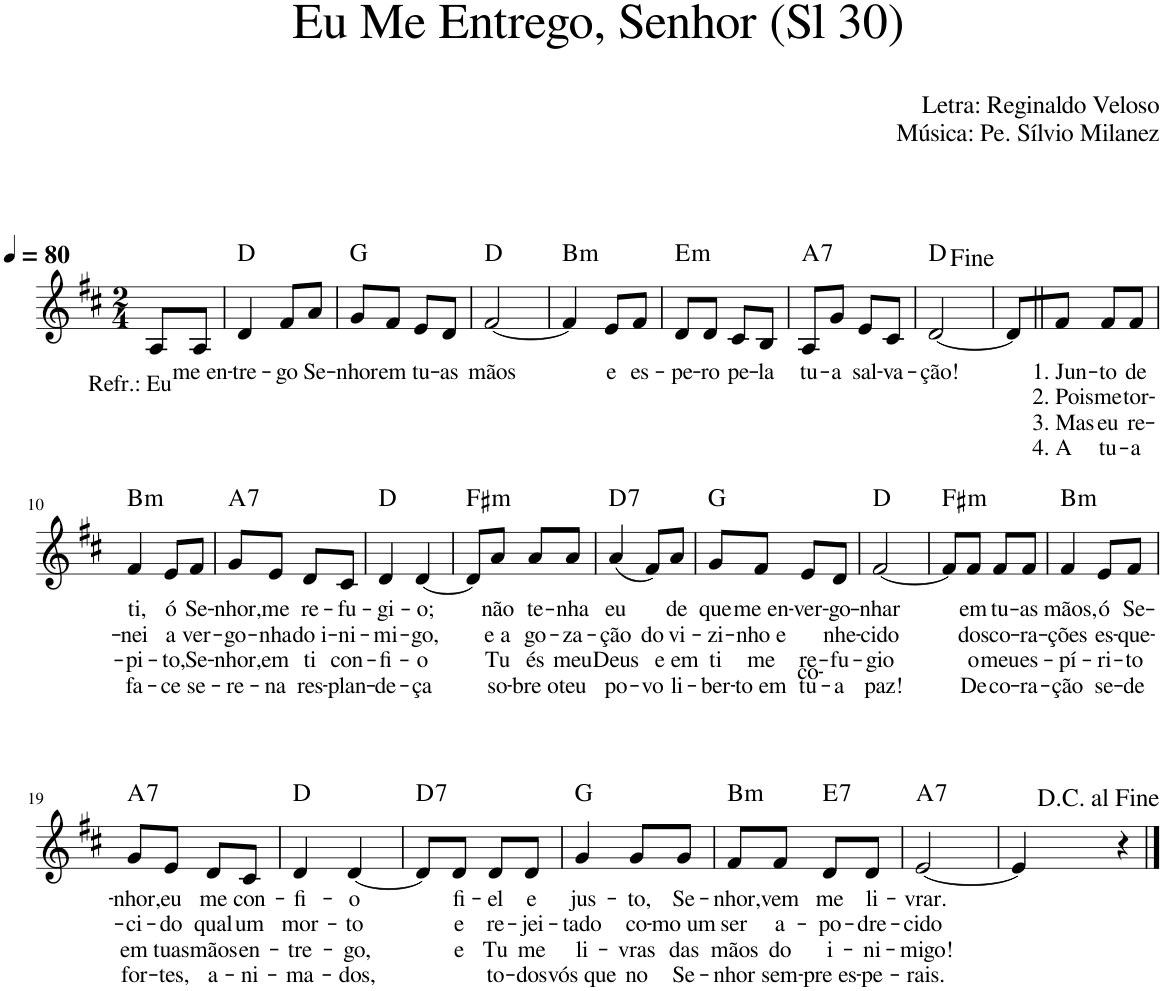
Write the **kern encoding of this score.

**kern	**text	**text	**text	**text	**harte
*part1	*part1	*part1	*part1	*part1	*part1
*staff1	*staff1	*staff1	*staff1	*staff1	*
*I"Voz	*	*	*	*	*
*I'Vo.	*	*	*	*	*
*clefG2	*	*	*	*	*
*k[f#c#]	*	*	*	*	*
*M2/4	*	*	*	*	*
*MM80	*	*	*	*	*
=1	=1	=1	=1	=1	=1
!	!LO:LY:b	!	!	!	!
8A/L	Refr.: Eu	.	.	.	.
!	!LO:LY:b	!	!	!	!
8A/J	me en-	.	.	.	.
=2	=2	=2	=2	=2	=2
!	!LO:LY:b	!	!	!	!
4d/	-tre-	.	.	.	D:maj
!	!LO:LY:b	!	!	!	!
8f#/L	-go	.	.	.	.
!	!LO:LY:b	!	!	!	!
8a/J	Se-	.	.	.	.
=3	=3	=3	=3	=3	=3
!	!LO:LY:b	!	!	!	!
8g/L	-nhor	.	.	.	G:maj
!	!LO:LY:b	!	!	!	!
8f#/J	em	.	.	.	.
!	!LO:LY:b	!	!	!	!
8e/L	tu-	.	.	.	.
!	!LO:LY:b	!	!	!	!
8d/J	-as	.	.	.	.
=4	=4	=4	=4	=4	=4
!	!LO:LY:b	!	!	!	!
[2f#/	mãos	.	.	.	D:maj
=5	=5	=5	=5	=5	=5
!	!	!	!	!	!LO:H:kt=m
4f#/]	.	.	.	.	B:min
!	!LO:LY:b	!	!	!	!
8e/L	e	.	.	.	.
!	!LO:LY:b	!	!	!	!
8f#/J	es-	.	.	.	.
=6	=6	=6	=6	=6	=6
!	!LO:LY:b	!	!	!	!LO:H:kt=m
8d/L	-pe-	.	.	.	E:min
!	!LO:LY:b	!	!	!	!
8d/J	-ro	.	.	.	.
!	!LO:LY:b	!	!	!	!
8c#/L	pe-	.	.	.	.
!	!LO:LY:b	!	!	!	!
8B/J	-la	.	.	.	.
=7	=7	=7	=7	=7	=7
!	!LO:LY:b	!	!	!	!LO:H:kt=7
8A/L	tu-	.	.	.	A:7
!	!LO:LY:b	!	!	!	!
8g/J	-a	.	.	.	.
!	!LO:LY:b	!	!	!	!
8e/L	sal-	.	.	.	.
!	!LO:LY:b	!	!	!	!
8c#/J	-va-	.	.	.	.
=8	=8	=8	=8	=8	=8
!	!LO:LY:b	!	!	!	!
[2d/	-ção!	.	.	.	D:maj
=9	=9	=9	=9	=9	=9
8d/L]	.	.	.	.	.
!	!LO:LY:b	!LO:LY:b	!LO:LY:b	!LO:LY:b	!
8f#/J	1. Jun-	2. Pois	3. Mas	4. A	.
!	!LO:LY:b	!LO:LY:b	!LO:LY:b	!LO:LY:b	!
8f#/L	-to	me	eu	tu-	.
!	!LO:LY:b	!LO:LY:b	!LO:LY:b	!LO:LY:b	!
8f#/J	de	tor-	re-	-a	.
!!LO:LB:g=z
=10	=10	=10	=10	=10	=10
!	!LO:LY:b	!LO:LY:b	!LO:LY:b	!LO:LY:b	!LO:H:kt=m
4f#/	ti,	-nei	-pi-	fa-	B:min
!	!LO:LY:b	!LO:LY:b	!LO:LY:b	!LO:LY:b	!
8e/L	ó	a	-to,	-ce	.
!	!LO:LY:b	!LO:LY:b	!LO:LY:b	!LO:LY:b	!
8f#/J	Se-	ver-	Se-	se-	.
=11	=11	=11	=11	=11	=11
!	!LO:LY:b	!LO:LY:b	!LO:LY:b	!LO:LY:b	!LO:H:kt=7
8g/L	-nhor,	-go-	-nhor,	-re-	A:7
!	!LO:LY:b	!LO:LY:b	!LO:LY:b	!LO:LY:b	!
8e/J	me	-nha	em	-na	.
!	!LO:LY:b	!LO:LY:b	!LO:LY:b	!LO:LY:b	!
8d/L	re-	do i-	ti	res-	.
!	!LO:LY:b	!LO:LY:b	!LO:LY:b	!LO:LY:b	!
8c#/J	-fu-	-ni-	con-	-plan-	.
=12	=12	=12	=12	=12	=12
!	!LO:LY:b	!LO:LY:b	!LO:LY:b	!LO:LY:b	!
4d/	-gi-	-mi-	-fi-	-de-	D:maj
!	!LO:LY:b	!LO:LY:b	!LO:LY:b	!LO:LY:b	!
[4d/	-o;	-go,	-o	-ça	.
=13	=13	=13	=13	=13	=13
!	!	!	!	!	!LO:H:kt=m
8d/L]	.	.	.	.	F#:min
!	!LO:LY:b	!LO:LY:b	!LO:LY:b	!LO:LY:b	!
8a/J	não	e a	Tu	so-	.
!	!LO:LY:b	!LO:LY:b	!LO:LY:b	!LO:LY:b	!
8a/L	te-	go-	és	-bre o	.
!	!LO:LY:b	!LO:LY:b	!LO:LY:b	!LO:LY:b	!
8a/J	-nha	-za-	meu	teu	.
=14	=14	=14	=14	=14	=14
!	!LO:LY:b	!LO:LY:b	!LO:LY:b	!LO:LY:b	!LO:H:kt=7
(4a/	eu	-ção	Deus	po-	D:7
!	!	!LO:LY:b	!	!LO:LY:b	!
8f#/L)	.	do	.	-vo	.
!	!LO:LY:b	!LO:LY:b	!LO:LY:b	!LO:LY:b	!
8a/J	de	vi-	e em	li-	.
=15	=15	=15	=15	=15	=15
!	!LO:LY:b	!LO:LY:b	!LO:LY:b	!LO:LY:b	!
8g/L	que	-zi-	ti	-ber-	G:maj
!	!LO:LY:b	!LO:LY:b	!LO:LY:b	!LO:LY:b	!
8f#/J	me en-	-nho e	me	-to em	.
!	!LO:LY:b	!LO:LY:b	!LO:LY:b	!LO:LY:b	!
8e/L	-ver-	co-	re-	tu-	.
!	!LO:LY:b	!LO:LY:b	!LO:LY:b	!LO:LY:b	!
8d/J	-go-	-nhe-	-fu-	-a	.
=16	=16	=16	=16	=16	=16
!	!LO:LY:b	!LO:LY:b	!LO:LY:b	!LO:LY:b	!
[2f#/	-nhar	-cido	-gio	paz!	D:maj
=17	=17	=17	=17	=17	=17
!	!	!	!	!	!LO:H:kt=m
8f#/L]	.	.	.	.	F#:min
!	!LO:LY:b	!LO:LY:b	!LO:LY:b	!LO:LY:b	!
8f#/J	em	dos	o	De	.
!	!LO:LY:b	!LO:LY:b	!LO:LY:b	!LO:LY:b	!
8f#/L	tu-	co-	meu	co-	.
!	!LO:LY:b	!LO:LY:b	!LO:LY:b	!LO:LY:b	!
8f#/J	-as	-ra-	es-	-ra-	.
=18	=18	=18	=18	=18	=18
!	!LO:LY:b	!LO:LY:b	!LO:LY:b	!LO:LY:b	!LO:H:kt=m
4f#/	mãos,	-ções	-pí-	-ção	B:min
!	!LO:LY:b	!LO:LY:b	!LO:LY:b	!LO:LY:b	!
8e/L	ó	es-	-ri-	se-	.
!	!LO:LY:b	!LO:LY:b	!LO:LY:b	!LO:LY:b	!
8f#/J	Se-	-que-	-to	-de	.
!!LO:LB:g=z
=19	=19	=19	=19	=19	=19
!	!LO:LY:b	!LO:LY:b	!LO:LY:b	!LO:LY:b	!LO:H:kt=7
8g/L	-nhor,	-ci-	em	for-	A:7
!	!LO:LY:b	!LO:LY:b	!LO:LY:b	!LO:LY:b	!
8e/J	eu	-do	tuas	-tes,	.
!	!LO:LY:b	!LO:LY:b	!LO:LY:b	!LO:LY:b	!
8d/L	me	qual	mãos	a-	.
!	!LO:LY:b	!LO:LY:b	!LO:LY:b	!LO:LY:b	!
8c#/J	con-	um	en-	-ni-	.
=20	=20	=20	=20	=20	=20
!	!LO:LY:b	!LO:LY:b	!LO:LY:b	!LO:LY:b	!
4d/	-fi-	mor-	-tre-	-ma-	D:maj
!	!LO:LY:b	!LO:LY:b	!LO:LY:b	!LO:LY:b	!
[4d/	-o	-to	-go,	-dos,	.
=21	=21	=21	=21	=21	=21
!	!	!	!	!	!LO:H:kt=7
8d/L]	.	.	.	.	D:7
!	!LO:LY:b	!LO:LY:b	!LO:LY:b	!	!
8d/J	fi-	e	e	.	.
!	!LO:LY:b	!LO:LY:b	!LO:LY:b	!LO:LY:b	!
8d/L	-el	re-	Tu	to-	.
!	!LO:LY:b	!LO:LY:b	!LO:LY:b	!LO:LY:b	!
8d/J	e	-jei-	me	-dos	.
=22	=22	=22	=22	=22	=22
!	!LO:LY:b	!LO:LY:b	!LO:LY:b	!LO:LY:b	!
4g/	jus-	-tado	li-	vós que	G:maj
!	!LO:LY:b	!LO:LY:b	!LO:LY:b	!LO:LY:b	!
8g/L	-to,	co-	-vras	no	.
!	!LO:LY:b	!LO:LY:b	!LO:LY:b	!LO:LY:b	!
8g/J	Se-	-mo um	das	Se-	.
=23	=23	=23	=23	=23	=23
!	!LO:LY:b	!LO:LY:b	!LO:LY:b	!LO:LY:b	!LO:H:kt=m
8f#/L	-nhor,	ser	mãos	-nhor	B:min
!	!LO:LY:b	!LO:LY:b	!LO:LY:b	!LO:LY:b	!
8f#/J	vem	a-	do	sem-	.
!	!LO:LY:b	!LO:LY:b	!LO:LY:b	!LO:LY:b	!LO:H:kt=7
8d/L	me	-po-	i-	-pre es-	E:7
!	!LO:LY:b	!LO:LY:b	!LO:LY:b	!LO:LY:b	!
8d/J	li-	-dre-	-ni-	-pe-	.
=24	=24	=24	=24	=24	=24
!	!LO:LY:b	!LO:LY:b	!LO:LY:b	!LO:LY:b	!LO:H:kt=7
[2e/	-vrar.	-cido	-migo!	-rais.	A:7
=25	=25	=25	=25	=25	=25
4e/]	.	.	.	.	.
4r	.	.	.	.	.
==	==	==	==	==	==
*-	*-	*-	*-	*-	*-
